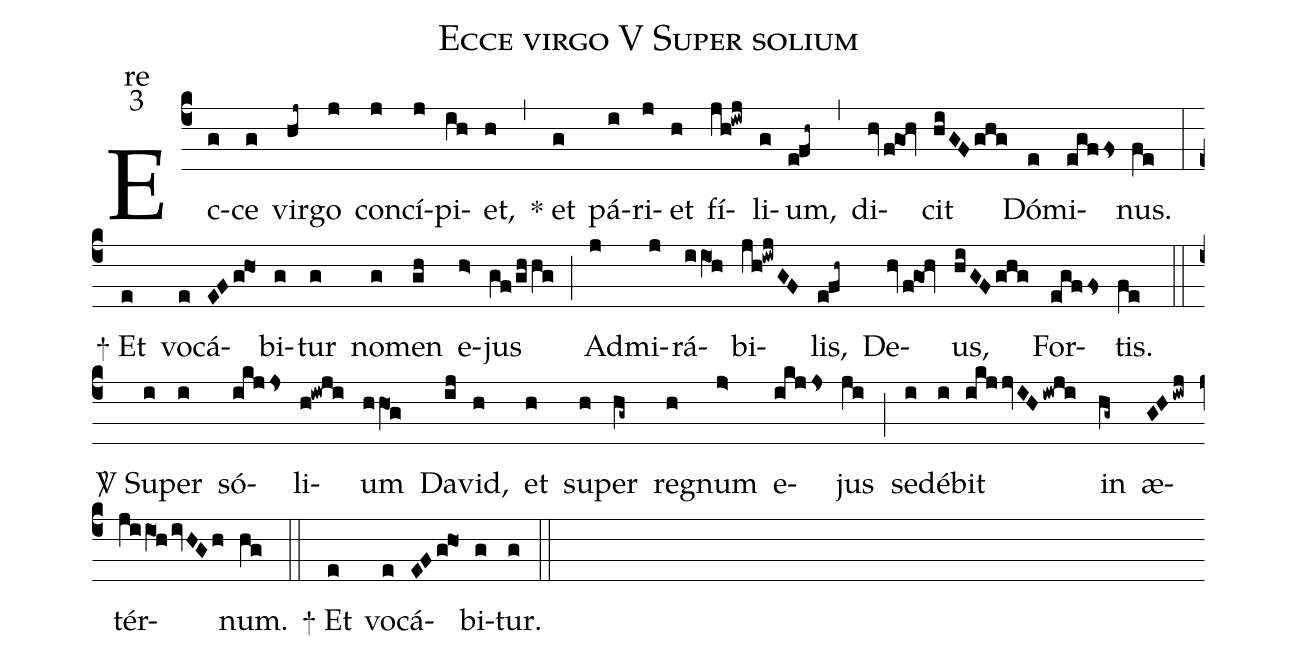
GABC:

name:Ecce virgo V Super solium;
office-part:re;
mode:3;
%%
(c4) Ec(g)ce(g) vir(hj~)go(j) con(j)cí(j)pi(ih)et,(h) (,)
<sp>*</sp> et(g) pá(i)ri(j)et(h) fí(jh!iwj)li(g)um,(e!fh~) (,)
di(hvf!go1!hv)cit(hiGFghg) Dó(e)mi(egffs)nus.(fe) (:)
<sp>+</sp> Et(e) vo(e)cá(EFg@ho1)bi(g)tur(g) no(g)men(gh) e(h>)jus(gf/ghhg) (;)
Ad(j)mi(j)rá(iiO1h)bi(jh!iwjGF)lis,(efh~) De(hvf!go1!hv)us,(hiGFghg) For(egffs)tis.(fe) (::)
<sp>V/</sp> Su(i)per(i) só(ikjjs)li(h!iwji)um(hhO1g) Da(ij)vid,(h) et(h) su(h)per(hg~) reg(h)num(j>) e(ikjjs)jus(ji) (;)
se(i)dé(i)bit(ikjjvIHiwji) in(hg~) æ(GHiwj)tér(jiiO1hivHGh)num.(hg) (::)
<sp>+</sp> Et(e) vo(e)cá(EFg@ho1)bi(g)tur.(g) (::)
